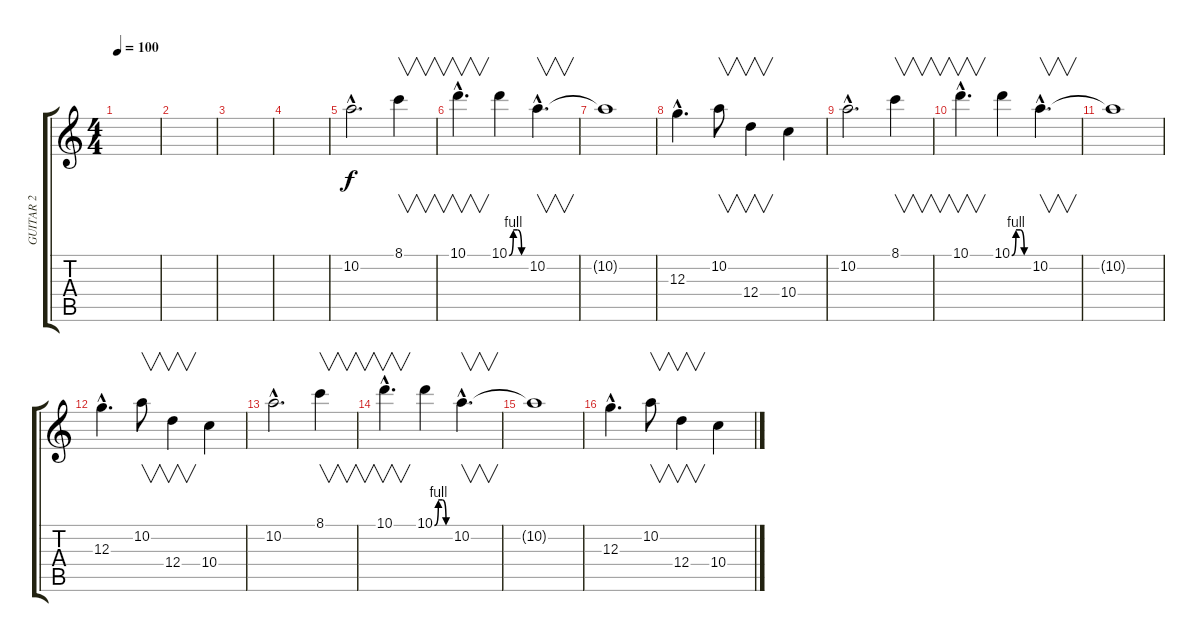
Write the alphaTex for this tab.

\track ("GUITAR 2" "GUITAR 2") {instrument overdrivenguitar}
\staff {score tabs}
\tuning (E4 B3 G3 D3 A2 E2) {hide}
\ts (4 4)
\tempo 100
\clef g2
\ks c
|
|
|
|
10.2{hac}.2{d} 8.1.4{v} |
10.1{hac}.4{v d} 10.1{be (custom 0 0 15 4 30 4 45 0 60 0)}.4 10.2{hac}.4{v d} |
10.2{t}.1 |
12.3{hac}.4{d} 10.2.8{v} 12.4.4{v} 10.4.4 |
10.2{hac}.2{d} 8.1.4{v} |
10.1{hac}.4{v d} 10.1{be (custom 0 0 15 4 30 4 45 0 60 0)}.4 10.2{hac}.4{v d} |
10.2{t}.1 |
12.3{hac}.4{d} 10.2.8{v} 12.4.4{v} 10.4.4 |
10.2{hac}.2{d} 8.1.4{v} |
10.1{hac}.4{v d} 10.1{be (custom 0 0 15 4 30 4 45 0 60 0)}.4 10.2{hac}.4{v d} |
10.2{t}.1 |
12.3{hac}.4{d} 10.2.8{v} 12.4.4{v} 10.4.4
